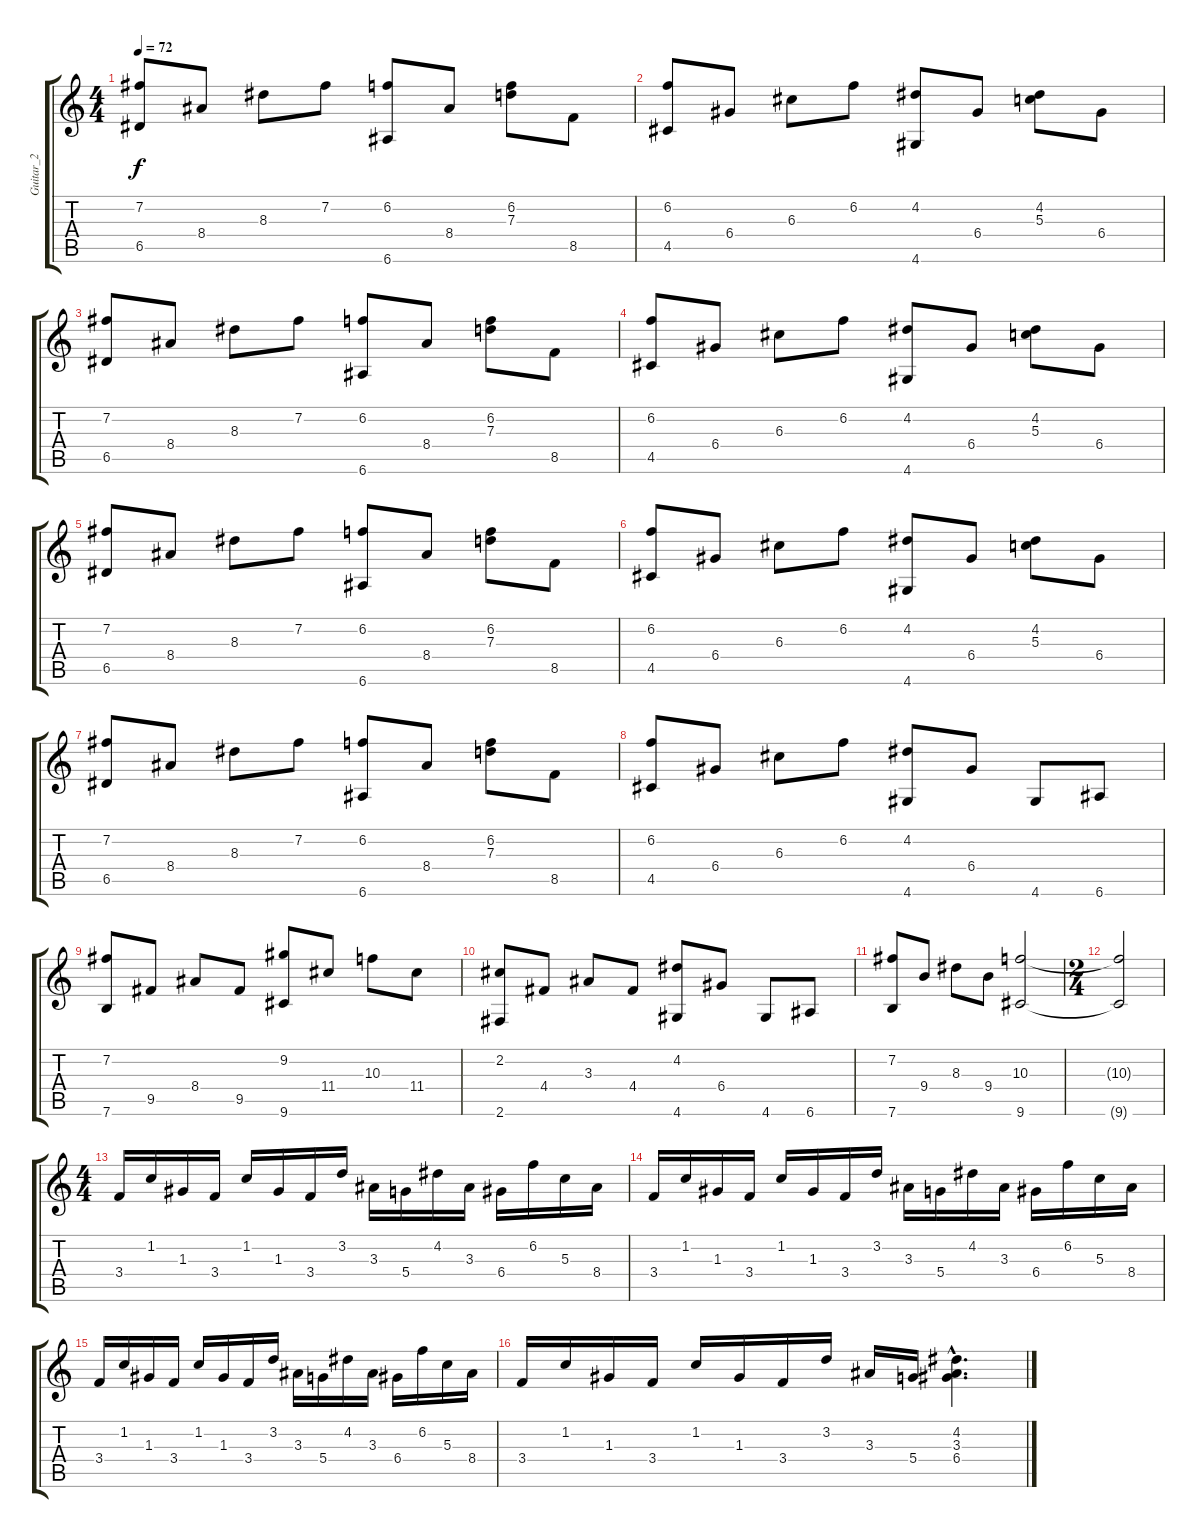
\track ("Guitar_2" "Guitar_2") {instrument electricguitarclean}
\staff {score tabs}
\tuning (E4 B3 G3 D3 A2 E2) {hide}
\ts (4 4)
\tempo 72
\clef g2
\ks c
(7.2 6.5).8{dy f} 8.4.8 8.3.8 7.2.8 (6.2 6.6).8 8.4.8 (6.2 7.3).8 8.5.8 |
(6.2 4.5).8 6.4.8 6.3.8 6.2.8 (4.2 4.6).8 6.4.8 (4.2 5.3).8 6.4.8 |
(7.2 6.5).8 8.4.8 8.3.8 7.2.8 (6.2 6.6).8 8.4.8 (6.2 7.3).8 8.5.8 |
(6.2 4.5).8 6.4.8 6.3.8 6.2.8 (4.2 4.6).8 6.4.8 (4.2 5.3).8 6.4.8 |
(7.2 6.5).8 8.4.8 8.3.8 7.2.8 (6.2 6.6).8 8.4.8 (6.2 7.3).8 8.5.8 |
(6.2 4.5).8 6.4.8 6.3.8 6.2.8 (4.2 4.6).8 6.4.8 (4.2 5.3).8 6.4.8 |
(7.2 6.5).8 8.4.8 8.3.8 7.2.8 (6.2 6.6).8 8.4.8 (6.2 7.3).8 8.5.8 |
(6.2 4.5).8 6.4.8 6.3.8 6.2.8 (4.2 4.6).8 6.4.8 4.6.8 6.6.8 |
(7.2 7.6).8 9.5.8 8.4.8 9.5.8 (9.2 9.6).8 11.4.8 10.3.8 11.4.8 |
(2.2 2.6).8 4.4.8 3.3.8 4.4.8 (4.2 4.6).8 6.4.8 4.6.8 6.6.8 |
(7.2 7.6).8 9.4.8 8.3.8 9.4.8 (10.3 9.6).2 |
\ts (2 4)
(10.3{t} 9.6{t}).2 |
\ts (4 4)
3.4.16 1.2.16 1.3.16 3.4.16 1.2.16 1.3.16 3.4.16 3.2.16 3.3.16 5.4.16 4.2.16 3.3.16 6.4.16 6.2.16 5.3.16 8.4.16 |
3.4.16 1.2.16 1.3.16 3.4.16 1.2.16 1.3.16 3.4.16 3.2.16 3.3.16 5.4.16 4.2.16 3.3.16 6.4.16 6.2.16 5.3.16 8.4.16 |
3.4.16 1.2.16 1.3.16 3.4.16 1.2.16 1.3.16 3.4.16 3.2.16 3.3.16 5.4.16 4.2.16 3.3.16 6.4.16 6.2.16 5.3.16 8.4.16 |
3.4.16 1.2.16 1.3.16 3.4.16 1.2.16 1.3.16 3.4.16 3.2.16 3.3.16 5.4.16 (4.2{hac} 3.3{hac} 6.4{hac}).4{d}
